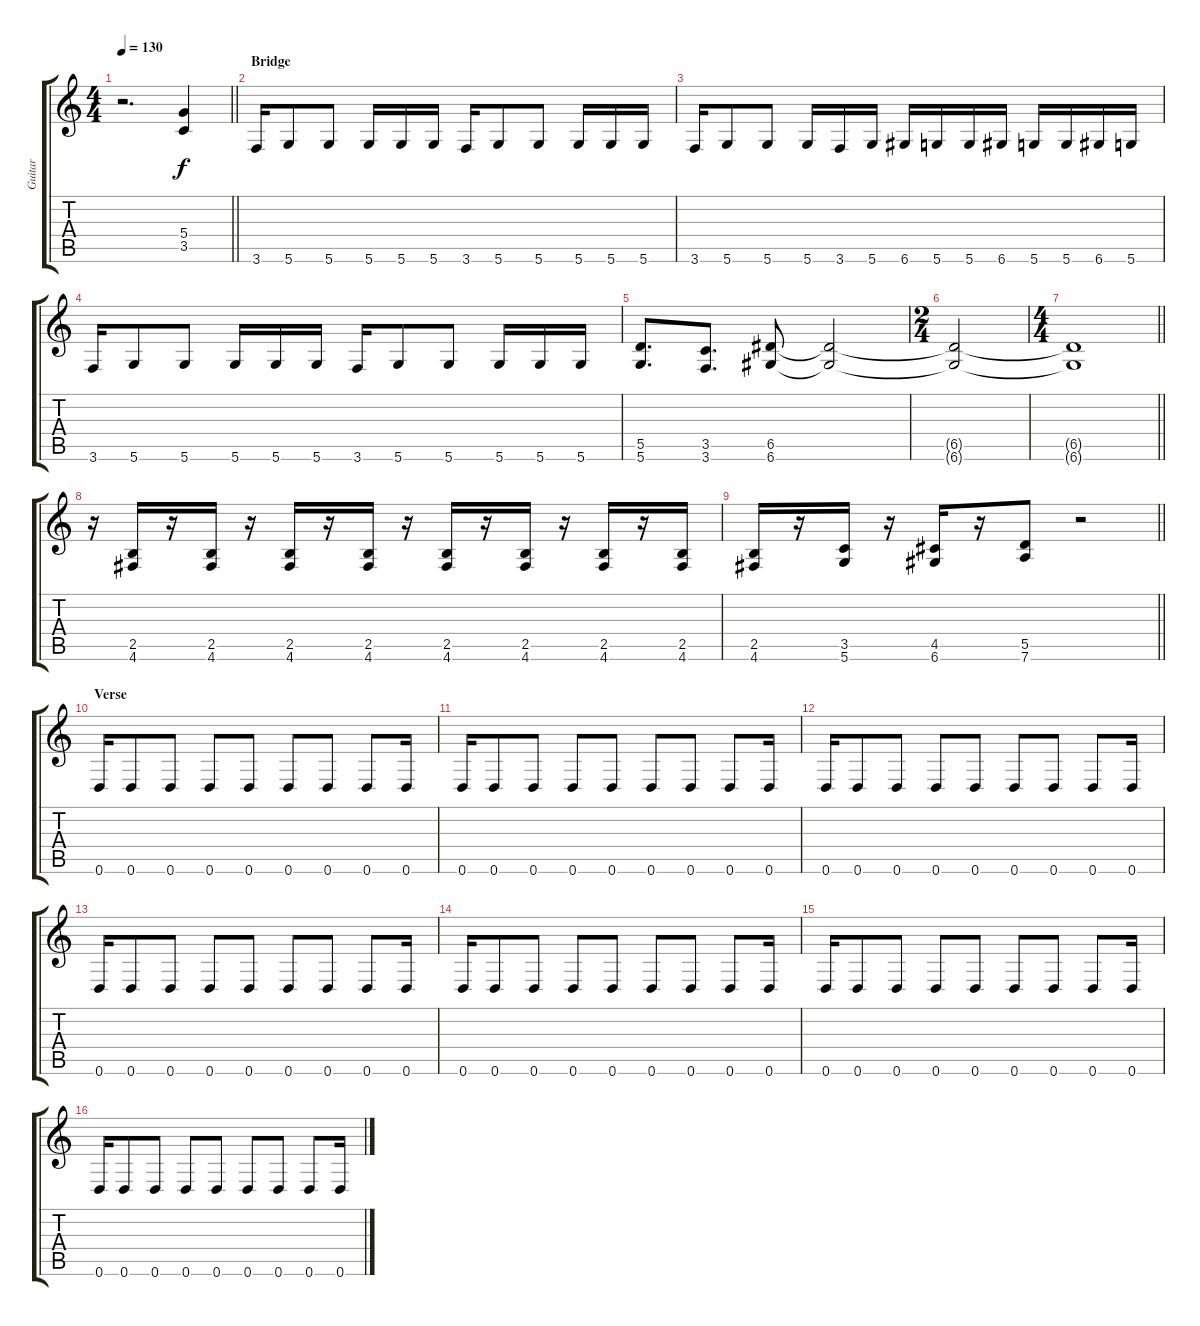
\track ("Guitar" "Guitar") {instrument distortionguitar}
\staff {score tabs}
\tuning (E4 B3 G3 D3 A2 D2) {hide}
\ts (4 4)
\tempo 130
\clef g2
\barLineRight lightlight
\ks c
r.2{d dy f} (5.4 3.5).4 |
\section ("" "Bridge")
3.6.16 5.6.8 5.6.8 5.6.16 5.6.16 5.6.16 3.6.16 5.6.8 5.6.8 5.6.16 5.6.16 5.6.16 |
3.6.16 5.6.8 5.6.8 5.6.16 3.6.16 5.6.16 6.6.16 5.6.16 5.6.16 6.6.16 5.6.16 5.6.16 6.6.16 5.6.16 |
3.6.16 5.6.8 5.6.8 5.6.16 5.6.16 5.6.16 3.6.16 5.6.8 5.6.8 5.6.16 5.6.16 5.6.16 |
(5.5 5.6).8{d} (3.5 3.6).8{d} (6.5 6.6).8 (6.5{t} 6.6{t}).2 |
\ts (2 4)
(6.5{t} 6.6{t}).2 |
\ts (4 4)
\barLineRight lightlight
(6.5{t} 6.6{t}).1 |
r.16 (2.5 4.6).16 r.16 (2.5 4.6).16 r.16 (2.5 4.6).16 r.16 (2.5 4.6).16 r.16 (2.5 4.6).16 r.16 (2.5 4.6).16 r.16 (2.5 4.6).16 r.16 (2.5 4.6).16 |
\barLineRight lightlight
(2.5 4.6).16 r.16 (3.5 5.6).16 r.16 (4.5 6.6).16 r.16 (5.5 7.6).8 r.2 |
\section ("" "Verse")
0.6.16 0.6.8 0.6.8 0.6.8 0.6.8 0.6.8 0.6.8 0.6.8 0.6.16 |
0.6.16 0.6.8 0.6.8 0.6.8 0.6.8 0.6.8 0.6.8 0.6.8 0.6.16 |
0.6.16 0.6.8 0.6.8 0.6.8 0.6.8 0.6.8 0.6.8 0.6.8 0.6.16 |
0.6.16 0.6.8 0.6.8 0.6.8 0.6.8 0.6.8 0.6.8 0.6.8 0.6.16 |
0.6.16 0.6.8 0.6.8 0.6.8 0.6.8 0.6.8 0.6.8 0.6.8 0.6.16 |
0.6.16 0.6.8 0.6.8 0.6.8 0.6.8 0.6.8 0.6.8 0.6.8 0.6.16 |
0.6.16 0.6.8 0.6.8 0.6.8 0.6.8 0.6.8 0.6.8 0.6.8 0.6.16
